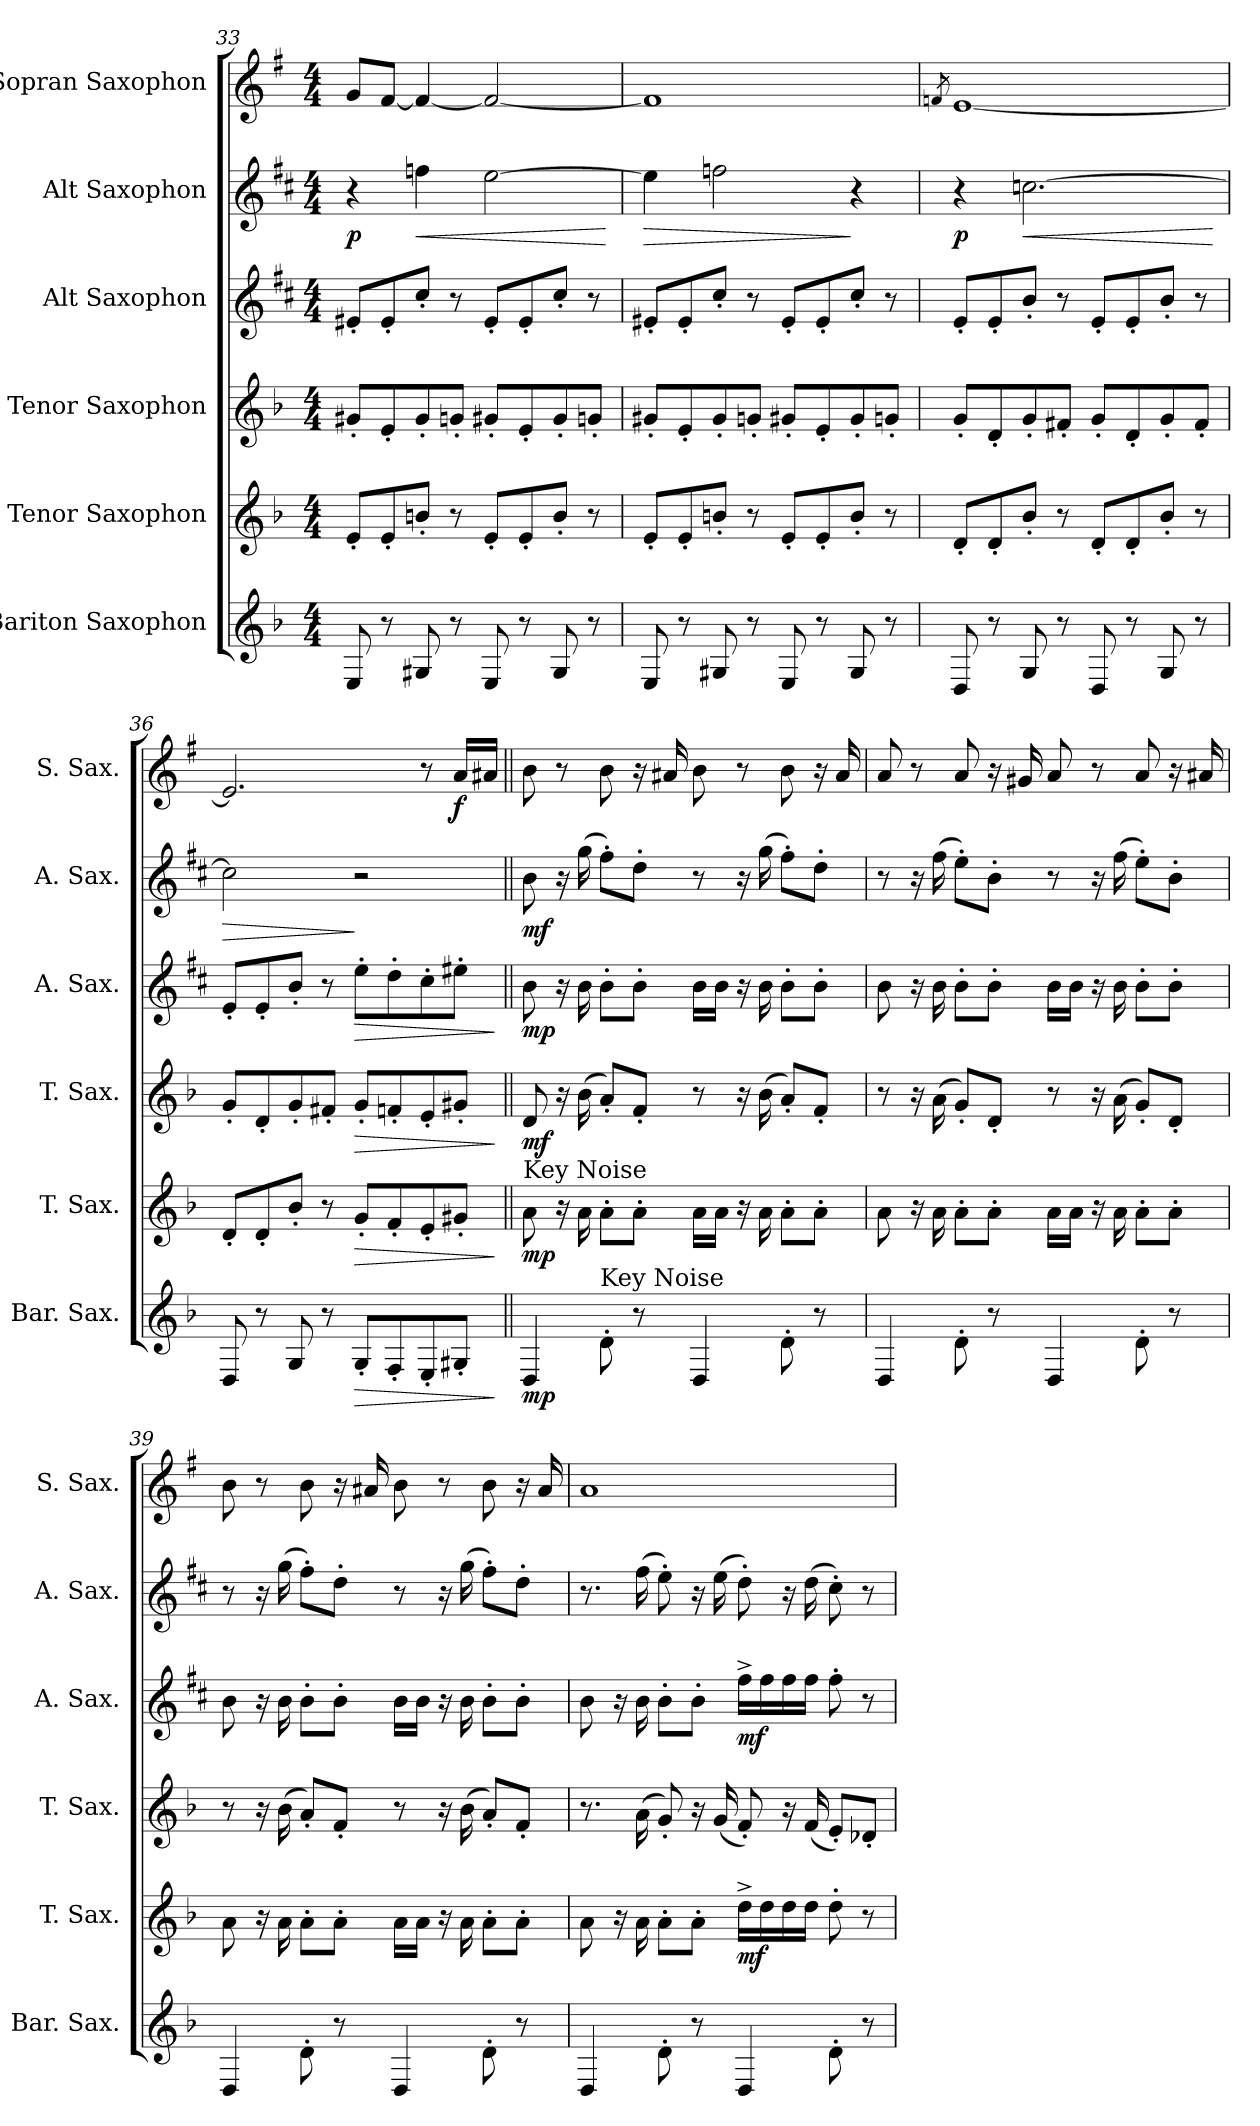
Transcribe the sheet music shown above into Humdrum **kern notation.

**kern	**dynam	**kern	**dynam	**kern	**dynam	**kern	**dynam	**kern	**dynam	**kern	**dynam
*part6	*part6	*part5	*part5	*part4	*part4	*part3	*part3	*part2	*part2	*part1	*part1
*staff6	*staff6	*staff5	*staff5	*staff4	*staff4	*staff3	*staff3	*staff2	*staff2	*staff1	*staff1
*I"Bariton Saxophon	*	*I"Tenor Saxophon	*	*I"Tenor Saxophon	*	*I"Alt Saxophon	*	*I"Alt Saxophon	*	*I"Sopran Saxophon	*
*I'Bar. Sax.	*	*I'T. Sax.	*	*I'T. Sax.	*	*I'A. Sax.	*	*I'A. Sax.	*	*I'S. Sax.	*
!!LO:PB:g=z
*clefG2	*	*clefG2	*	*clefG2	*	*clefG2	*	*clefG2	*	*clefG2	*
*ITrd12c21	*	*ITrd8c14	*	*ITrd8c14	*	*ITrd5c9	*	*ITrd5c9	*	*ITrd1c2	*
*k[b-]	*	*k[b-]	*	*k[b-]	*	*k[b-]	*	*k[b-]	*	*k[b-]	*
*M4/4	*	*M4/4	*	*M4/4	*	*M4/4	*	*M4/4	*	*M4/4	*
=33	=33	=33	=33	=33	=33	=33	=33	=33	=33	=33	=33
!	!	!	!	!	!	!	!	!	!LO:DY:b	!	!
8EE/	.	8E'/L	.	8G#X'/L	.	8G#X'/L	.	4r	p	8f/L	.
8r	.	8E'/	.	8E'/	.	8G#'/	.	.	.	[8e/J	.
!	!	!	!	!	!	!	!	!	!LO:HP:b	!	!
8GG#X/	.	8Bn'/J	.	8G#'/	.	8e'/J	.	4a-X\	<	4e/_	.
8r	.	8r	.	8Gn'/J	.	8r	.	.	.	.	.
8EE/	.	8E'/L	.	8G#X'/L	.	8G#'/L	.	[2g\	.	2e/_	.
8r	.	8E'/	.	8E'/	.	8G#'/	.	.	.	.	.
8GG#/	.	8B'/J	.	8G#'/	.	8e'/J	.	.	.	.	.
8r	.	8r	.	8Gn'/J	.	8r	.	.	.	.	.
.	.	.	.	.	.	.	.	.	[	.	.
=34	=34	=34	=34	=34	=34	=34	=34	=34	=34	=34	=34
!	!	!	!	!	!	!	!	!	!LO:HP:b	!	!
8EE/	.	8E'/L	.	8G#X'/L	.	8G#X'/L	.	4g\]	>	1e]	.
8r	.	8E'/	.	8E'/	.	8G#'/	.	.	.	.	.
8GG#X/	.	8Bn'/J	.	8G#'/	.	8e'/J	.	2a-X\	.	.	.
8r	.	8r	.	8Gn'/J	.	8r	.	.	.	.	.
8EE/	.	8E'/L	.	8G#X'/L	.	8G#'/L	.	.	.	.	.
8r	.	8E'/	.	8E'/	.	8G#'/	.	.	.	.	.
8GG#/	.	8B'/J	.	8G#'/	.	8e'/J	.	4r	]	.	.
8r	.	8r	.	8Gn'/J	.	8r	.	.	.	.	.
=35	=35	=35	=35	=35	=35	=35	=35	=35	=35	=35	=35
.	.	.	.	.	.	.	.	.	.	8qe-X/	.
!	!	!	!	!	!	!	!	!	!LO:DY:b	!	!
8DD/	.	8D'/L	.	8G'/L	.	8G'/L	.	4r	p	[1d	.
8r	.	8D'/	.	8D'/	.	8G'/	.	.	.	.	.
!	!	!	!	!	!	!	!	!	!LO:HP:b	!	!
8GG/	.	8B-'/J	.	8G'/	.	8d'/J	.	[2.e-X\	<	.	.
8r	.	8r	.	8F#X'/J	.	8r	.	.	.	.	.
8DD/	.	8D'/L	.	8G'/L	.	8G'/L	.	.	.	.	.
8r	.	8D'/	.	8D'/	.	8G'/	.	.	.	.	.
8GG/	.	8B-'/J	.	8G'/	.	8d'/J	.	.	.	.	.
8r	.	8r	.	8F#'/J	.	8r	.	.	.	.	.
.	.	.	.	.	.	.	.	.	[	.	.
!!LO:LB:g=z
=36	=36	=36	=36	=36	=36	=36	=36	=36	=36	=36	=36
!	!	!	!	!	!	!	!	!	!LO:HP:b	!	!
8DD/	.	8D'/L	.	8G'/L	.	8G'/L	.	2e-\]	>	2.d/]	.
8r	.	8D'/	.	8D'/	.	8G'/	.	.	.	.	.
8GG/	.	8B-'/J	.	8G'/	.	8d'/J	.	.	.	.	.
8r	.	8r	.	8F#X'/J	.	8r	.	.	.	.	.
!	!LO:HP:b	!	!LO:HP:b	!	!LO:HP:b	!	!LO:HP:b	!	!	!	!
8GG'/L	>	8G'/L	>	8G'/L	>	8g'\L	>	2r	]	.	.
8FF'/	.	8F'/	.	8Fn'/	.	8f'\	.	.	.	.	.
8EE'/	.	8E'/	.	8E'/	.	8e'\	.	.	.	8r	.
!	!	!	!	!	!	!	!	!	!	!	!LO:DY:b
8GG#X'/J	.	8G#X'/J	.	8G#X'/J	.	8g#X'\J	.	.	.	16g/LL	f
.	.	.	.	.	.	.	.	.	.	16g#X/JJ	.
.	]	.	]	.	]	.	]	.	.	.	.
=37||	=37||	=37||	=37||	=37||	=37||	=37||	=37||	=37||	=37||	=37||	=37||
!	!	!LO:TX:a:t=Key Noise	!	!	!	!	!	!	!	!	!
!	!LO:DY:b	!	!LO:DY:b	!	!LO:DY:b	!	!LO:DY:b	!	!LO:DY:b	!	!
4DD/	mp	8A\	mp	8D/	mf	8d\	mp	8d\	mf	8a\	.
.	.	16r	.	16r	.	16r	.	16r	.	8r	.
.	.	16A\	.	(>16B-\	.	16d\	.	(>16b-\	.	.	.
!LO:TX:a:t=Key Noise	!	!	!	!	!	!	!	!	!	!	!
8D'\	.	8A'\L	.	8A'/L)	.	8d'\L	.	8a'\L)	.	8a\	.
8r	.	8A'\J	.	8F'/J	.	8d'\J	.	8f'\J	.	16r	.
.	.	.	.	.	.	.	.	.	.	16g#X/	.
4DD/	.	16A\LL	.	8r	.	16d\LL	.	8r	.	8a\	.
.	.	16A\JJ	.	.	.	16d\JJ	.	.	.	.	.
.	.	16r	.	16r	.	16r	.	16r	.	8r	.
.	.	16A\	.	(>16B-\	.	16d\	.	(>16b-\	.	.	.
8D'\	.	8A'\L	.	8A'/L)	.	8d'\L	.	8a'\L)	.	8a\	.
8r	.	8A'\J	.	8F'/J	.	8d'\J	.	8f'\J	.	16r	.
.	.	.	.	.	.	.	.	.	.	16g#/	.
!!LO:PB:g=z
=38	=38	=38	=38	=38	=38	=38	=38	=38	=38	=38	=38
4DD/	.	8A\	.	8r	.	8d\	.	8r	.	8g/	.
.	.	16r	.	16r	.	16r	.	16r	.	8r	.
.	.	16A\	.	(>16A\	.	16d\	.	(>16a\	.	.	.
8D'\	.	8A'\L	.	8G'/L)	.	8d'\L	.	8g'\L)	.	8g/	.
8r	.	8A'\J	.	8D'/J	.	8d'\J	.	8d'\J	.	16r	.
.	.	.	.	.	.	.	.	.	.	16f#X/	.
4DD/	.	16A\LL	.	8r	.	16d\LL	.	8r	.	8g/	.
.	.	16A\JJ	.	.	.	16d\JJ	.	.	.	.	.
.	.	16r	.	16r	.	16r	.	16r	.	8r	.
.	.	16A\	.	(>16A\	.	16d\	.	(>16a\	.	.	.
8D'\	.	8A'\L	.	8G'/L)	.	8d'\L	.	8g'\L)	.	8g/	.
8r	.	8A'\J	.	8D'/J	.	8d'\J	.	8d'\J	.	16r	.
.	.	.	.	.	.	.	.	.	.	16g#X/	.
=39	=39	=39	=39	=39	=39	=39	=39	=39	=39	=39	=39
4DD/	.	8A\	.	8r	.	8d\	.	8r	.	8a\	.
.	.	16r	.	16r	.	16r	.	16r	.	8r	.
.	.	16A\	.	(>16B-\	.	16d\	.	(>16b-\	.	.	.
8D'\	.	8A'\L	.	8A'/L)	.	8d'\L	.	8a'\L)	.	8a\	.
8r	.	8A'\J	.	8F'/J	.	8d'\J	.	8f'\J	.	16r	.
.	.	.	.	.	.	.	.	.	.	16g#X/	.
4DD/	.	16A\LL	.	8r	.	16d\LL	.	8r	.	8a\	.
.	.	16A\JJ	.	.	.	16d\JJ	.	.	.	.	.
.	.	16r	.	16r	.	16r	.	16r	.	8r	.
.	.	16A\	.	(>16B-\	.	16d\	.	(>16b-\	.	.	.
8D'\	.	8A'\L	.	8A'/L)	.	8d'\L	.	8a'\L)	.	8a\	.
8r	.	8A'\J	.	8F'/J	.	8d'\J	.	8f'\J	.	16r	.
.	.	.	.	.	.	.	.	.	.	16g#/	.
!!LO:LB:g=z
=40	=40	=40	=40	=40	=40	=40	=40	=40	=40	=40	=40
4DD/	.	8A\	.	8.r	.	8d\	.	8.r	.	1g	.
.	.	16r	.	.	.	16r	.	.	.	.	.
.	.	16A\	.	(>16A\	.	16d\	.	(>16a\	.	.	.
8D'\	.	8A'\L	.	8G'/)	.	8d'\L	.	8g'\)	.	.	.
8r	.	8A'\J	.	16r	.	8d'\J	.	16r	.	.	.
.	.	.	.	(<16G/	.	.	.	(>16g\	.	.	.
!	!	!	!LO:DY:b	!	!	!	!LO:DY:b	!	!	!	!
4DD/	.	16d^\LL	mf	8F'/)	.	16a^\LL	mf	8f'\)	.	.	.
.	.	16d\	.	.	.	16a\	.	.	.	.	.
.	.	16d\	.	16r	.	16a\	.	16r	.	.	.
.	.	16d\JJ	.	(<16F/	.	16a\JJ	.	(>16f\	.	.	.
8D'\	.	8d'\	.	8E'/L)	.	8a'\	.	8e'\)	.	.	.
8r	.	8r	.	8D-X'/J	.	8r	.	8r	.	.	.
=	=	=	=	=	=	=	=	=	=	=	=
*-	*-	*-	*-	*-	*-	*-	*-	*-	*-	*-	*-
